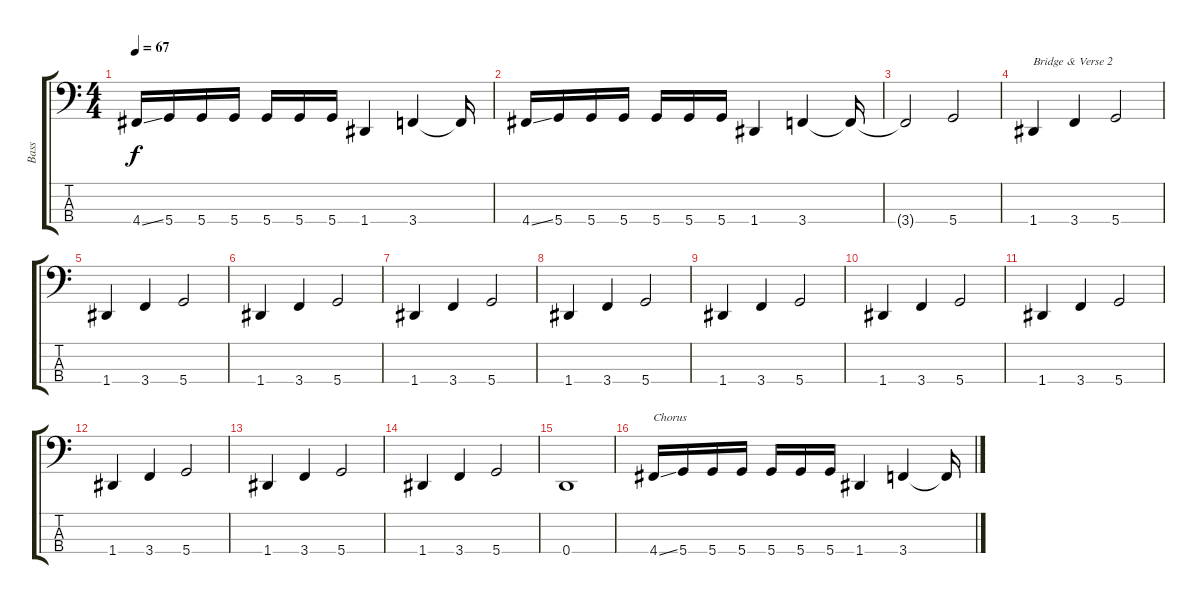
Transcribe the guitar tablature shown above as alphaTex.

\track ("Bass" "Bass") {instrument electricbassfinger}
\staff {score tabs}
\tuning (G2 D2 A1 D1) {hide}
\ts (4 4)
\tempo 67
\clef f4
\ks c
4.4{ss}.16{dy f} 5.4.16 5.4.16 5.4.16 5.4.16 5.4.16 5.4.16 1.4.4 3.4.4 3.4{t}.16 |
4.4{ss}.16 5.4.16 5.4.16 5.4.16 5.4.16 5.4.16 5.4.16 1.4.4 3.4.4 3.4{t}.16 |
3.4{t}.2 5.4.2 |
1.4.4{txt "Bridge & Verse 2"} 3.4.4 5.4.2 |
1.4.4 3.4.4 5.4.2 |
1.4.4 3.4.4 5.4.2 |
1.4.4 3.4.4 5.4.2 |
1.4.4 3.4.4 5.4.2 |
1.4.4 3.4.4 5.4.2 |
1.4.4 3.4.4 5.4.2 |
1.4.4 3.4.4 5.4.2 |
1.4.4 3.4.4 5.4.2 |
1.4.4 3.4.4 5.4.2 |
1.4.4 3.4.4 5.4.2 |
0.4.1 |
4.4{ss}.16{txt "Chorus"} 5.4.16 5.4.16 5.4.16 5.4.16 5.4.16 5.4.16 1.4.4 3.4.4 3.4{t}.16
